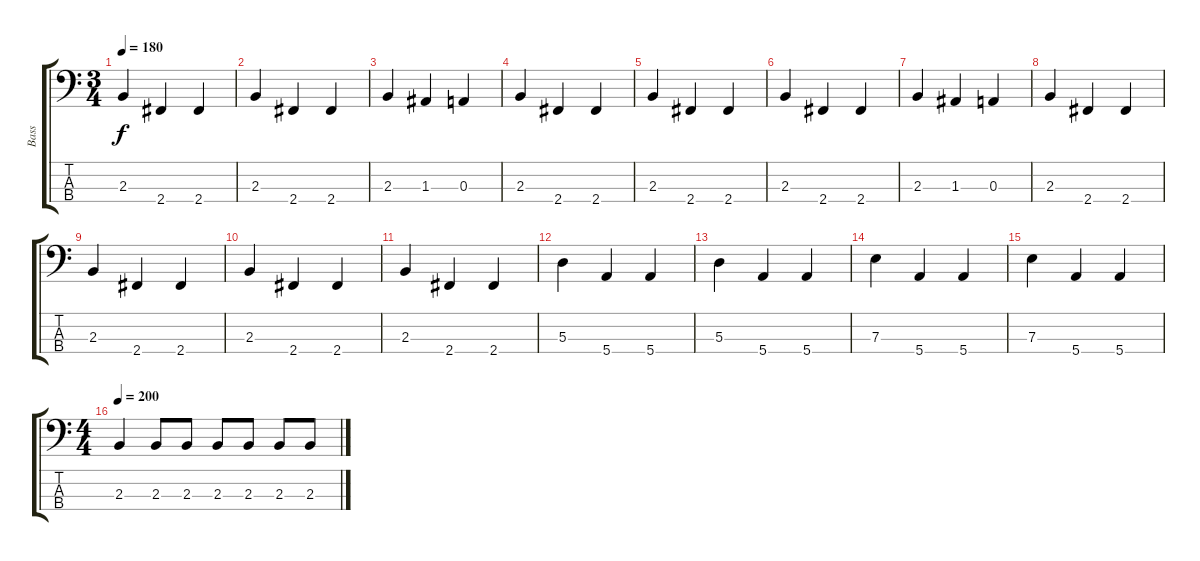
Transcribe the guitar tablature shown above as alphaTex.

\track ("Bass" "Bass") {instrument electricbassfinger}
\staff {score tabs}
\tuning (G2 D2 A1 E1) {hide}
\ts (3 4)
\tempo 180
\clef f4
\ks c
2.3.4{dy f} 2.4.4 2.4.4 |
2.3.4 2.4.4 2.4.4 |
2.3.4 1.3.4 0.3.4 |
2.3.4 2.4.4 2.4.4 |
2.3.4 2.4.4 2.4.4 |
2.3.4 2.4.4 2.4.4 |
2.3.4 1.3.4 0.3.4 |
2.3.4 2.4.4 2.4.4 |
2.3.4 2.4.4 2.4.4 |
2.3.4 2.4.4 2.4.4 |
2.3.4 2.4.4 2.4.4 |
5.3.4 5.4.4 5.4.4 |
5.3.4 5.4.4 5.4.4 |
7.3.4 5.4.4 5.4.4 |
7.3.4 5.4.4 5.4.4 |
\ts (4 4)
\tempo 200
2.3.4 2.3.8 2.3.8 2.3.8 2.3.8 2.3.8 2.3.8
